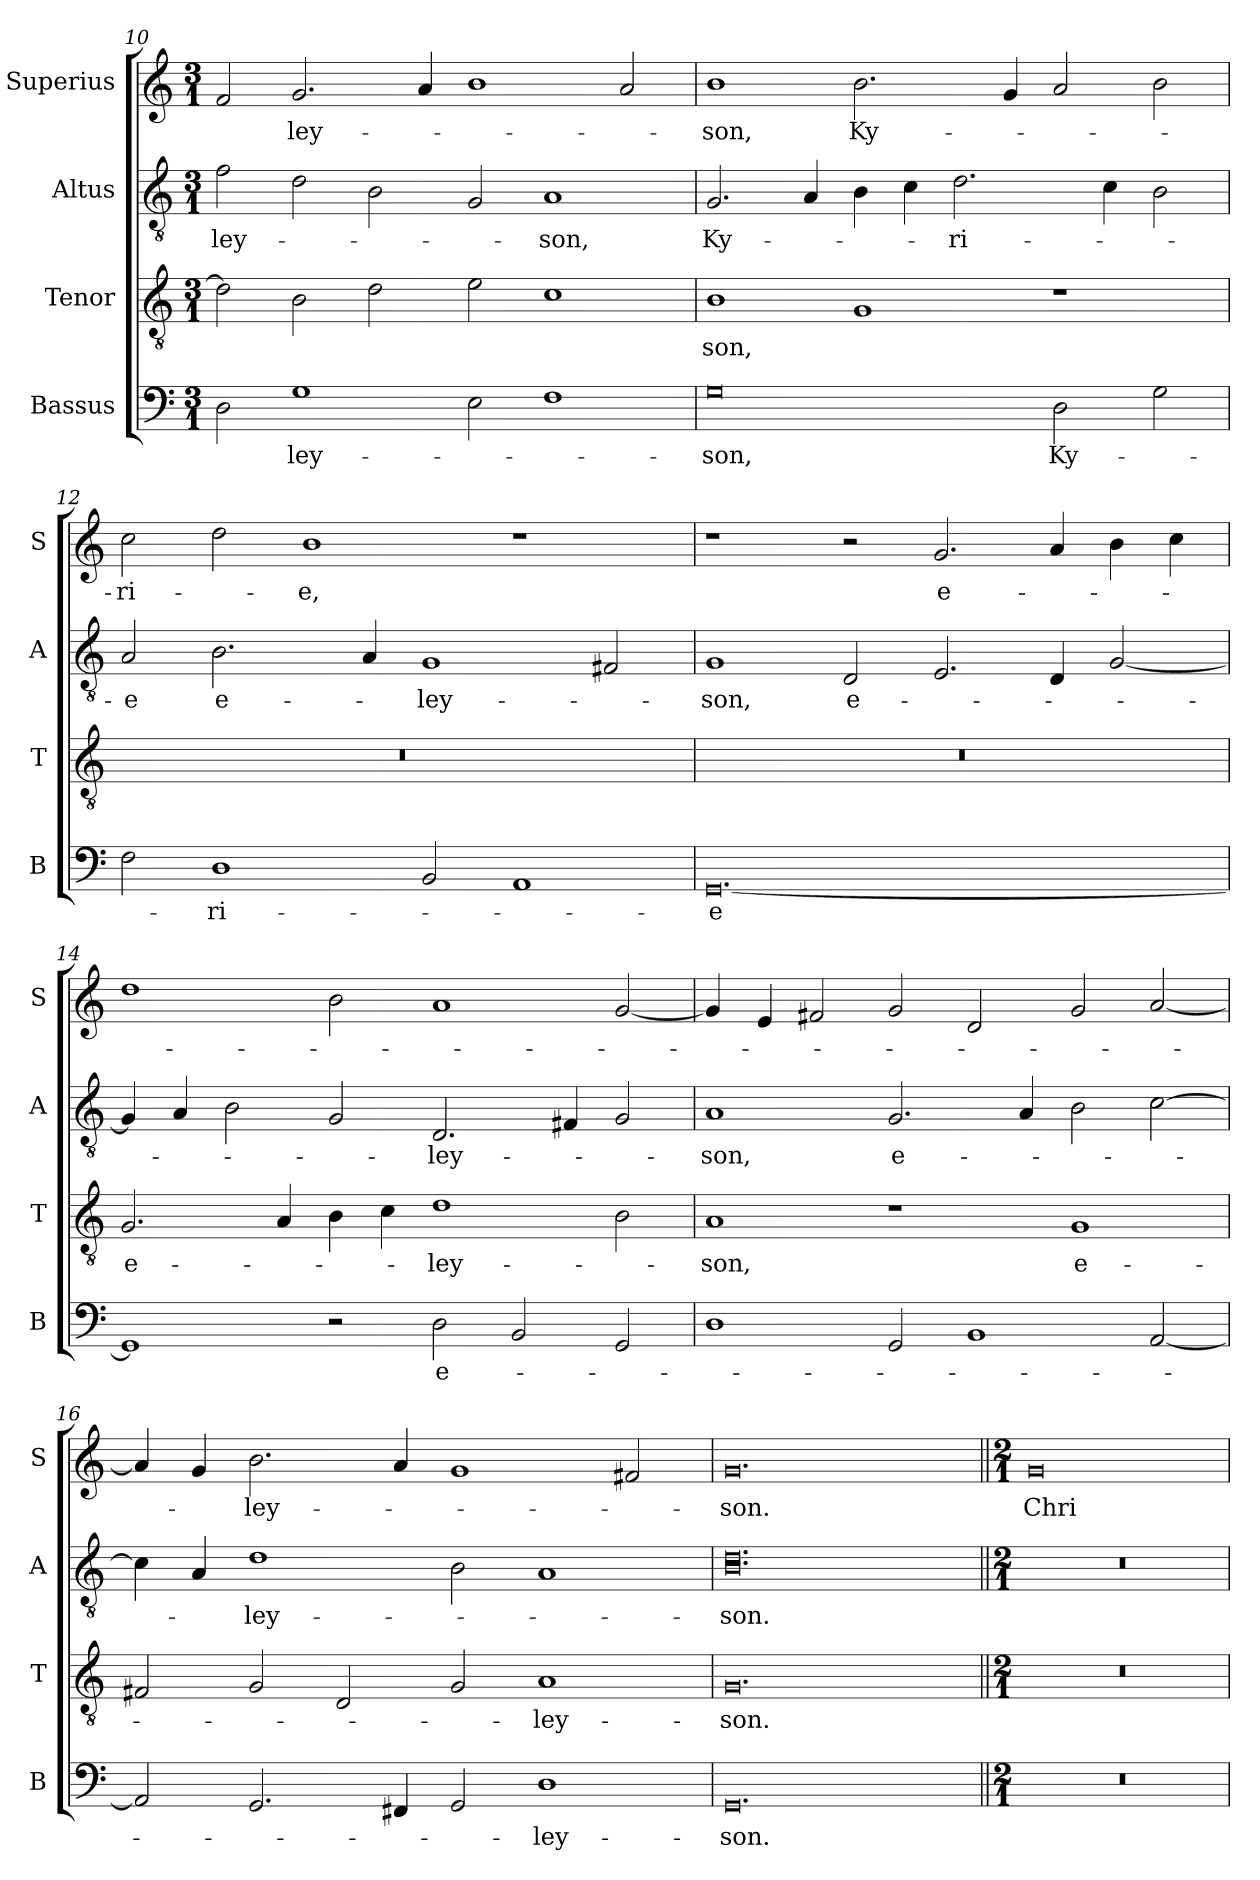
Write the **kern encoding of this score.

**kern	**text	**kern	**text	**kern	**text	**kern	**text
*part4	*part4	*part3	*part3	*part2	*part2	*part1	*part1
*staff4	*staff4	*staff3	*staff3	*staff2	*staff2	*staff1	*staff1
*I"Bassus	*	*I"Tenor	*	*I"Altus	*	*I"Superius	*
*I'B	*	*I'T	*	*I'A	*	*I'S	*
*clefF4	*	*clefGv2	*	*clefGv2	*	*clefG2	*
*k[]	*	*k[]	*	*k[]	*	*k[]	*
*M3/1	*	*M3/1	*	*M3/1	*	*M3/1	*
=10	=10	=10	=10	=10	=10	=10	=10
!	!	!	!	!	!LO:LY:i	!	!
2D	.	2d]	.	2f	-ley-	2f	.
!	!LO:LY:i	!	!	!	!	!	!LO:LY:i
1G	-ley-	2B	.	2d	.	2.g	-ley-
.	.	2d	.	2B	.	.	.
.	.	.	.	.	.	4a	.
2E	.	2e	.	2G	.	1b	.
!	!	!	!	!	!LO:LY:i	!	!
1F	.	1c	.	1A	-son,	.	.
.	.	.	.	.	.	2a	.
=11	=11	=11	=11	=11	=11	=11	=11
!	!LO:LY:i	!	!LO:LY:i	!	!LO:LY:i	!	!LO:LY:i
0G	-son,	1B	-son,	2.G	Ky-	1b	-son,
.	.	.	.	4A	.	.	.
!	!	!	!	!	!	!	!LO:LY:i
.	.	1G	.	4B	.	2.b	Ky-
.	.	.	.	4c	.	.	.
!	!	!	!	!	!LO:LY:i	!	!
.	.	.	.	2.d	-ri-	.	.
.	.	.	.	.	.	4g	.
!	!LO:LY:i	!	!	!	!	!	!
2D	Ky-	1r	.	.	.	2a	.
.	.	.	.	4c	.	.	.
2G	.	.	.	2B	.	2b	.
=12	=12	=12	=12	=12	=12	=12	=12
!	!	!	!	!	!LO:LY:i	!	!LO:LY:i
2F	.	0.r	.	2A	-e	2cc	-ri-
!	!LO:LY:i	!	!	!	!LO:LY:i	!	!
1D	-ri-	.	.	2.B	e-	2dd	.
!	!	!	!	!	!	!	!LO:LY:i
.	.	.	.	.	.	1b	-e,
.	.	.	.	4A	.	.	.
!	!	!	!	!	!LO:LY:i	!	!
2BB	.	.	.	1G	-ley-	.	.
1AA	.	.	.	.	.	1r	.
.	.	.	.	2F#X	.	.	.
=13	=13	=13	=13	=13	=13	=13	=13
!	!LO:LY:i	!	!	!	!LO:LY:i	!	!
[0.GG	-e	0.r	.	1G	-son,	1r	.
!	!	!	!	!	!LO:LY:i	!	!
.	.	.	.	2D	e-	2r	.
.	.	.	.	2.E	.	2.g	e-
.	.	.	.	4D	.	4a	.
.	.	.	.	[2G	.	4b	.
.	.	.	.	.	.	4cc	.
=14	=14	=14	=14	=14	=14	=14	=14
!	!	!	!LO:LY:i	!	!	!	!
1GG]	.	2.G	e-	4G]	.	1dd	.
.	.	.	.	4A	.	.	.
.	.	.	.	2B	.	.	.
.	.	4A	.	.	.	.	.
2r	.	4B	.	2G	.	2b	.
.	.	4c	.	.	.	.	.
!	!	!	!LO:LY:i	!	!LO:LY:i	!	!
2D	e-	1d	-ley-	2.D	-ley-	1a	.
2BB	.	.	.	.	.	.	.
.	.	.	.	4F#i	.	.	.
2GG	.	2B	.	2G	.	[2g	.
=15	=15	=15	=15	=15	=15	=15	=15
!	!	!	!LO:LY:i	!	!LO:LY:i	!	!
1D	.	1A	-son,	1A	-son,	4g]	.
.	.	.	.	.	.	4e	.
.	.	.	.	.	.	2f#X	.
2GG	.	1r	.	2.G	e-	2g	.
1BB	.	.	.	.	.	2d	.
.	.	.	.	4A	.	.	.
.	.	1G	e-	2B	.	2g	.
[2AA	.	.	.	[2c	.	[2a	.
=16	=16	=16	=16	=16	=16	=16	=16
2AA]	.	2F#X	.	4c]	.	4a]	.
.	.	.	.	4A	.	4g	.
2.GG	.	2G	.	1d	-ley-	2.b	-ley-
.	.	2D	.	.	.	.	.
4FF#X	.	.	.	.	.	4a	.
2GG	.	2G	.	2B	.	1g	.
1D	-ley-	1A	-ley-	1A	.	.	.
.	.	.	.	.	.	2f#X	.
=17	=17	=17	=17	=17	=17	=17	=17
0.GG	-son.	0.G	-son.	0.B 0.d	-son.	0.g	-son.
=18||	=18||	=18||	=18||	=18||	=18||	=18||	=18||
*M2/1	*	*M2/1	*	*M2/1	*	*M2/1	*
0r	.	0r	.	0r	.	0g	Chri-
=	=	=	=	=	=	=	=
*-	*-	*-	*-	*-	*-	*-	*-
